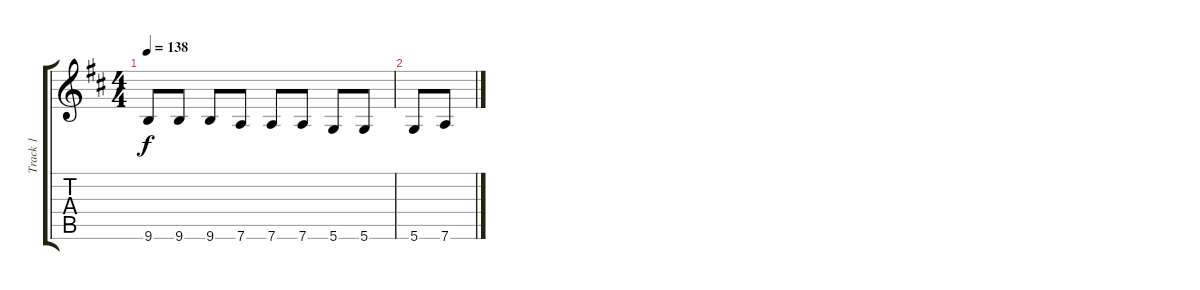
\track ("Track 1" "Track 1") {instrument acousticguitarsteel}
\staff {score tabs}
\tuning (E4 B3 G3 D3 A2 D2) {hide}
\ts (4 4)
\tempo 138
\clef g2
\ks d
9.6.8{dy f} 9.6.8 9.6.8 7.6.8 7.6.8 7.6.8 5.6.8 5.6.8 |
5.6.8 7.6.8
